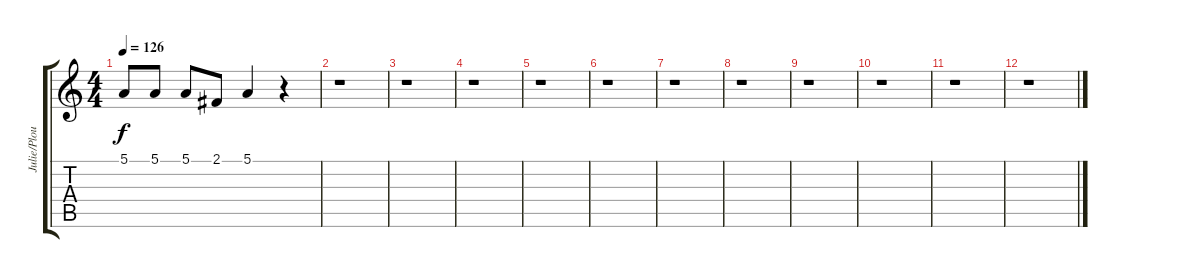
\track ("Julie/Plouc" "Julie/Plou") {instrument choiraahs}
\staff {score tabs}
\tuning (E4 B3 G3 D3 A2 E2) {hide}
\ts (4 4)
\tempo 126
\clef g2
\ks c
5.1.8{dy f} 5.1.8 5.1.8 2.1.8 5.1.4 r.4 |
r.1 |
r.1 |
r.1 |
r.1 |
r.1 |
r.1 |
r.1 |
r.1 |
r.1 |
r.1 |
r.1
